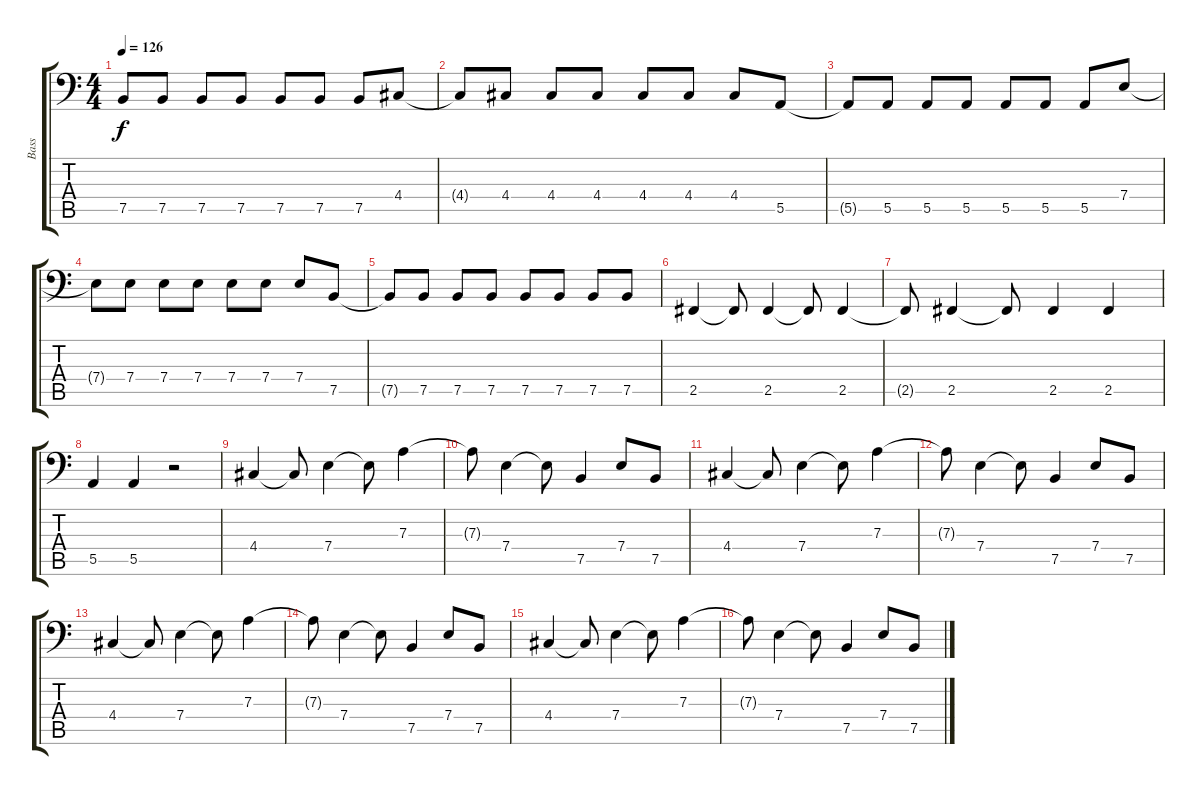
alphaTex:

\track ("Bass" "Bass") {instrument electricbassfinger}
\staff {score tabs}
\tuning (C3 G2 D2 A1 E1 B0) {hide}
\ts (4 4)
\tempo 126
\clef f4
\ks c
7.5{t}.8{dy f} 7.5.8 7.5.8 7.5.8 7.5.8 7.5.8 7.5.8 4.4.8 |
4.4{t}.8 4.4.8 4.4.8 4.4.8 4.4.8 4.4.8 4.4.8 5.5.8 |
5.5{t}.8 5.5.8 5.5.8 5.5.8 5.5.8 5.5.8 5.5.8 7.4.8 |
7.4{t}.8 7.4.8 7.4.8 7.4.8 7.4.8 7.4.8 7.4.8 7.5.8 |
7.5{t}.8 7.5.8 7.5.8 7.5.8 7.5.8 7.5.8 7.5.8 7.5.8 |
2.5.4 2.5{t}.8 2.5.4 2.5{t}.8 2.5.4 |
2.5{t}.8 2.5.4 2.5{t}.8 2.5.4 2.5.4 |
5.5.4 5.5.4 r.2 |
4.4.4 4.4{t}.8 7.4.4 7.4{t}.8 7.3.4 |
7.3{t}.8 7.4.4 7.4{t}.8 7.5.4 7.4.8 7.5.8 |
4.4.4 4.4{t}.8 7.4.4 7.4{t}.8 7.3.4 |
7.3{t}.8 7.4.4 7.4{t}.8 7.5.4 7.4.8 7.5.8 |
4.4.4 4.4{t}.8 7.4.4 7.4{t}.8 7.3.4 |
7.3{t}.8 7.4.4 7.4{t}.8 7.5.4 7.4.8 7.5.8 |
4.4.4 4.4{t}.8 7.4.4 7.4{t}.8 7.3.4 |
7.3{t}.8 7.4.4 7.4{t}.8 7.5.4 7.4.8 7.5.8
